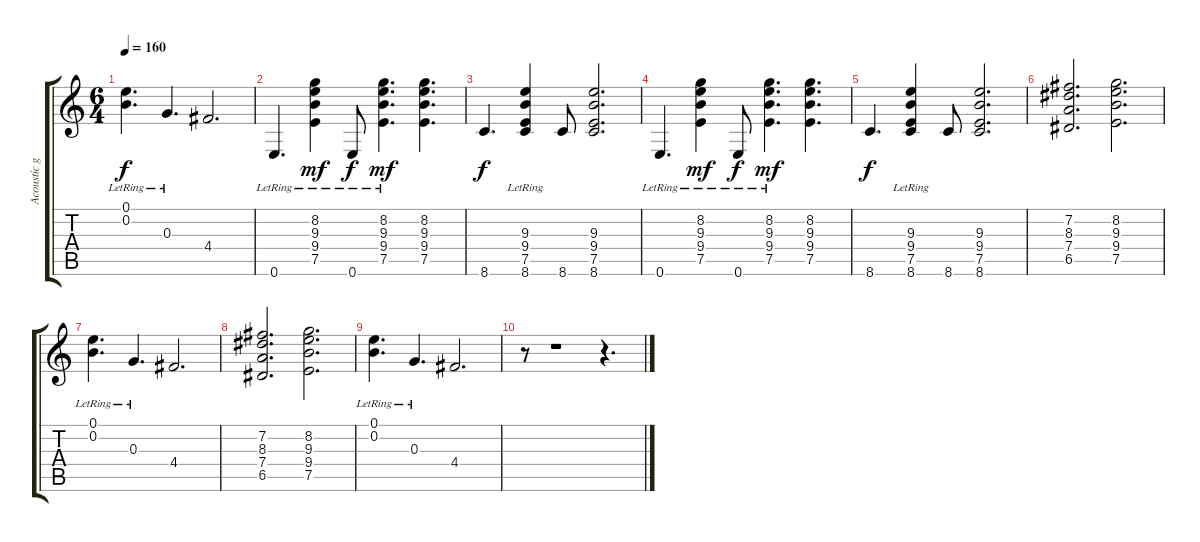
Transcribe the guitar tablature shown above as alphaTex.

\track ("Acoustic guitar" "Acoustic g") {instrument acousticguitarsteel}
\staff {score tabs}
\tuning (E4 B3 G3 D3 A2 E2) {hide}
\ts (6 4)
\tempo 160
\clef g2
\ks c
(0.1{lr} 0.2{lr}).4{d dy f} 0.3{lr}.4{d} 4.4.2{d} |
0.6{lr}.4{d} (8.2{lr} 9.3{lr} 9.4{lr} 7.5{lr}).4{dy mf} 0.6{lr}.8{dy f} (8.2{lr} 9.3{lr} 9.4{lr} 7.5{lr}).4{d dy mf} (8.2 9.3 9.4 7.5).4{d} |
8.6.4{d dy f} (9.3{lr} 9.4{lr} 7.5{lr} 8.6).4 8.6.8 (9.3 9.4 7.5 8.6).2{d} |
0.6{lr}.4{d} (8.2{lr} 9.3{lr} 9.4{lr} 7.5{lr}).4{dy mf} 0.6{lr}.8{dy f} (8.2{lr} 9.3{lr} 9.4{lr} 7.5{lr}).4{d dy mf} (8.2 9.3 9.4 7.5).4{d} |
8.6.4{d dy f} (9.3{lr} 9.4{lr} 7.5{lr} 8.6).4 8.6.8 (9.3 9.4 7.5 8.6).2{d} |
(7.2 8.3 7.4 6.5).2{d} (8.2 9.3 9.4 7.5).2{d} |
(0.1{lr} 0.2{lr}).4{d} 0.3{lr}.4{d} 4.4.2{d} |
(7.2 8.3 7.4 6.5).2{d} (8.2 9.3 9.4 7.5).2{d} |
(0.1{lr} 0.2{lr}).4{d} 0.3{lr}.4{d} 4.4.2{d} |
r.8 r.1 r.4{d}
